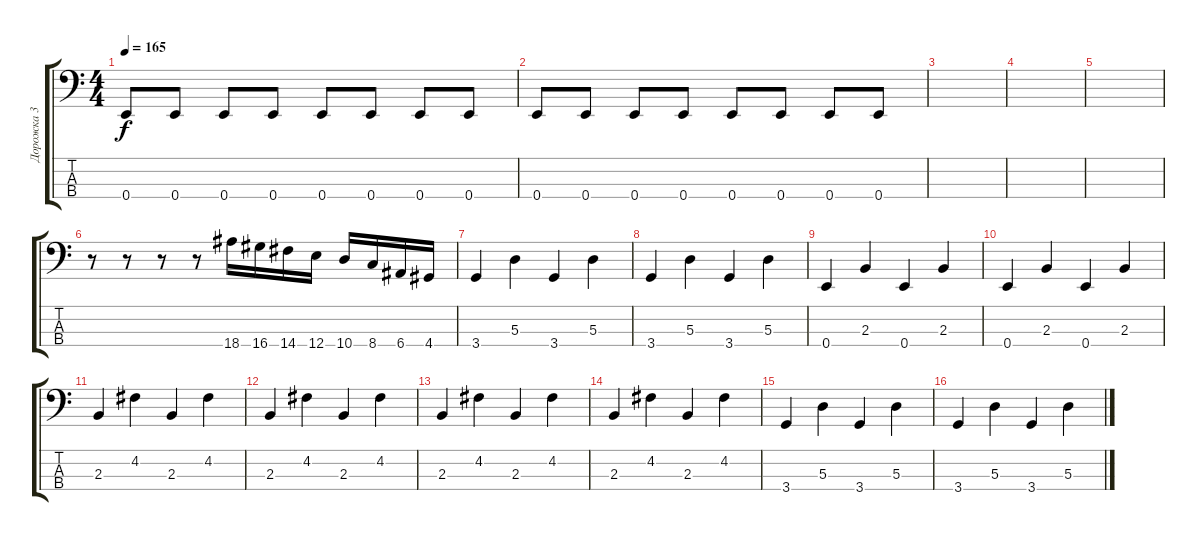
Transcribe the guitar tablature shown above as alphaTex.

\track ("Дорожка 3" "Дорожка 3") {instrument electricbassfinger}
\staff {score tabs}
\tuning (G2 D2 A1 E1) {hide}
\ts (4 4)
\tempo 165
\clef f4
\ks c
0.4.8{dy f} 0.4.8 0.4.8 0.4.8 0.4.8 0.4.8 0.4.8 0.4.8 |
0.4.8 0.4.8 0.4.8 0.4.8 0.4.8 0.4.8 0.4.8 0.4.8 |
|
|
|
r.8 r.8 r.8 r.8 18.4.16 16.4.16 14.4.16 12.4.16 10.4.16 8.4.16 6.4.16 4.4.16 |
3.4.4 5.3.4 3.4.4 5.3.4 |
3.4.4 5.3.4 3.4.4 5.3.4 |
0.4.4 2.3.4 0.4.4 2.3.4 |
0.4.4 2.3.4 0.4.4 2.3.4 |
2.3.4 4.2.4 2.3.4 4.2.4 |
2.3.4 4.2.4 2.3.4 4.2.4 |
2.3.4 4.2.4 2.3.4 4.2.4 |
2.3.4 4.2.4 2.3.4 4.2.4 |
3.4.4 5.3.4 3.4.4 5.3.4 |
3.4.4 5.3.4 3.4.4 5.3.4
